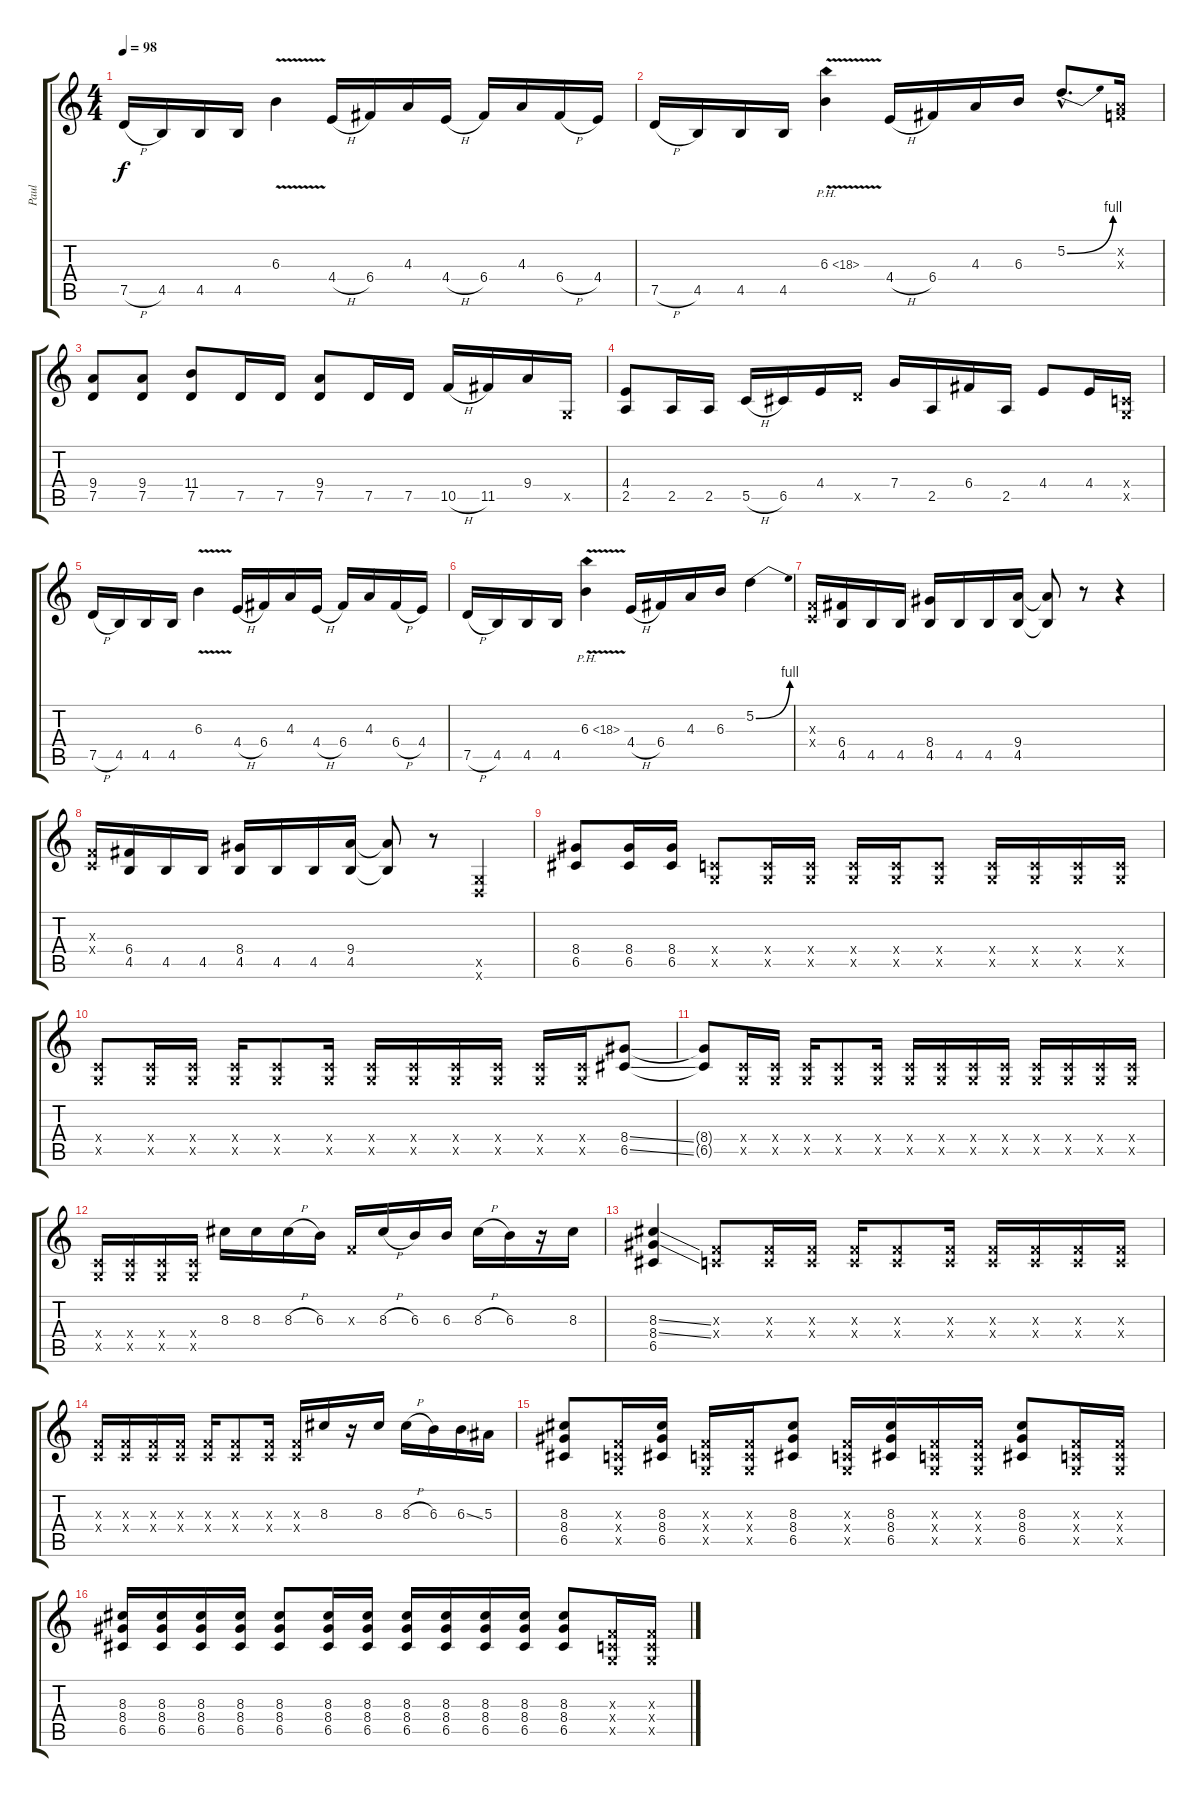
\track ("Paul" "Paul") {instrument distortionguitar}
\staff {score tabs}
\tuning (D4 A3 F3 C3 G2 D2) {hide}
\ts (4 4)
\tempo 98
\clef g2
\ks c
7.5{h}.16{dy f} 4.5.16 4.5.16 4.5.16 6.3{v}.4 4.4{h}.16 6.4.16 4.3.16 4.4{h}.16 6.4.16 4.3.16 6.4{h}.16 4.4.16 |
7.5{h}.16 4.5.16 4.5.16 4.5.16 6.3{ph 12 v}.4 4.4{h}.16 6.4.16 4.3.16 6.3.16 5.2{be (bend 0 0 60 4) hac}.8{d} (0.2{x} 0.3{x}).16 |
(9.4 7.5).8 (9.4 7.5).8 (11.4 7.5).8 7.5.16 7.5.16 (9.4 7.5).8 7.5.16 7.5.16 10.5{h}.16 11.5.16 9.4.16 0.5{x}.16 |
(4.4 2.5).8 2.5.16 2.5.16 5.5{h}.16 6.5.16 4.4.16 7.5{x}.16 7.4.16 2.5.16 6.4.16 2.5.16 4.4.8 4.4.16 (0.4{x} 0.5{x}).16 |
7.5{h}.16 4.5.16 4.5.16 4.5.16 6.3{v}.4 4.4{h}.16 6.4.16 4.3.16 4.4{h}.16 6.4.16 4.3.16 6.4{h}.16 4.4.16 |
7.5{h}.16 4.5.16 4.5.16 4.5.16 6.3{ph 12 v}.4 4.4{h}.16 6.4.16 4.3.16 6.3.16 5.2{be (bend 0 0 60 4)}.4 |
(0.3{x} 0.4{x}).16 (6.4 4.5).16 4.5.16 4.5.16 (8.4 4.5).16 4.5.16 4.5.16 (9.4 4.5).16 (9.4{t} 4.5{t}).8 r.8 r.4 |
(0.3{x} 0.4{x}).16 (6.4 4.5).16 4.5.16 4.5.16 (8.4 4.5).16 4.5.16 4.5.16 (9.4 4.5).16 (9.4{t} 4.5{t}).8 r.8 (0.5{x} 0.6{x}).4 |
(8.4 6.5).8 (8.4 6.5).16 (8.4 6.5).16 (0.4{x} 0.5{x}).8 (0.4{x} 0.5{x}).16 (0.4{x} 0.5{x}).16 (0.4{x} 0.5{x}).16 (0.4{x} 0.5{x}).16 (0.4{x} 0.5{x}).8 (0.4{x} 0.5{x}).16 (0.4{x} 0.5{x}).16 (0.4{x} 0.5{x}).16 (0.4{x} 0.5{x}).16 |
(0.4{x} 0.5{x}).8 (0.4{x} 0.5{x}).16 (0.4{x} 0.5{x}).16 (0.4{x} 0.5{x}).16 (0.4{x} 0.5{x}).8 (0.4{x} 0.5{x}).16 (0.4{x} 0.5{x}).16 (0.4{x} 0.5{x}).16 (0.4{x} 0.5{x}).16 (0.4{x} 0.5{x}).16 (0.4{x} 0.5{x}).16 (0.4{x} 0.5{x}).16 (8.4{ss} 6.5{ss}).8 |
(8.4{t} 6.5{t}).8 (0.4{x} 0.5{x}).16 (0.4{x} 0.5{x}).16 (0.4{x} 0.5{x}).16 (0.4{x} 0.5{x}).8 (0.4{x} 0.5{x}).16 (0.4{x} 0.5{x}).16 (0.4{x} 0.5{x}).16 (0.4{x} 0.5{x}).16 (0.4{x} 0.5{x}).16 (0.4{x} 0.5{x}).16 (0.4{x} 0.5{x}).16 (0.4{x} 0.5{x}).16 (0.4{x} 0.5{x}).16 |
(0.4{x} 0.5{x}).16 (0.4{x} 0.5{x}).16 (0.4{x} 0.5{x}).16 (0.4{x} 0.5{x}).16 8.3.16 8.3.16 8.3{h}.16 6.3.16 0.3{x}.16 8.3{h}.16 6.3.16 6.3.16 8.3{h}.16 6.3.16 r.16 8.3.16 |
(8.3{ss} 8.4{ss} 6.5).4 (0.3{x} 0.4{x}).8 (0.3{x} 0.4{x}).16 (0.3{x} 0.4{x}).16 (0.3{x} 0.4{x}).16 (0.3{x} 0.4{x}).8 (0.3{x} 0.4{x}).16 (0.3{x} 0.4{x}).16 (0.3{x} 0.4{x}).16 (0.3{x} 0.4{x}).16 (0.3{x} 0.4{x}).16 |
(0.3{x} 0.4{x}).16 (0.3{x} 0.4{x}).16 (0.3{x} 0.4{x}).16 (0.3{x} 0.4{x}).16 (0.3{x} 0.4{x}).16 (0.3{x} 0.4{x}).8 (0.3{x} 0.4{x}).16 (0.3{x} 0.4{x}).16 8.3.16 r.16 8.3.16 8.3{h}.16 6.3.16 6.3{ss}.16 5.3.16 |
(8.3 8.4 6.5).8 (0.3{x} 0.4{x} 0.5{x}).16 (8.3 8.4 6.5).16 (0.3{x} 0.4{x} 0.5{x}).16 (0.3{x} 0.4{x} 0.5{x}).16 (8.3 8.4 6.5).8 (0.3{x} 0.4{x} 0.5{x}).16 (8.3 8.4 6.5).16 (0.3{x} 0.4{x} 0.5{x}).16 (0.3{x} 0.4{x} 0.5{x}).16 (8.3 8.4 6.5).8 (0.3{x} 0.4{x} 0.5{x}).16 (0.3{x} 0.4{x} 0.5{x}).16 |
(8.3 8.4 6.5).16 (8.3 8.4 6.5).16 (8.3 8.4 6.5).16 (8.3 8.4 6.5).16 (8.3 8.4 6.5).8 (8.3 8.4 6.5).16 (8.3 8.4 6.5).16 (8.3 8.4 6.5).16 (8.3 8.4 6.5).16 (8.3 8.4 6.5).16 (8.3 8.4 6.5).16 (8.3 8.4 6.5).8 (0.3{x} 0.4{x} 0.5{x}).16 (0.3{x} 0.4{x} 0.5{x}).16
